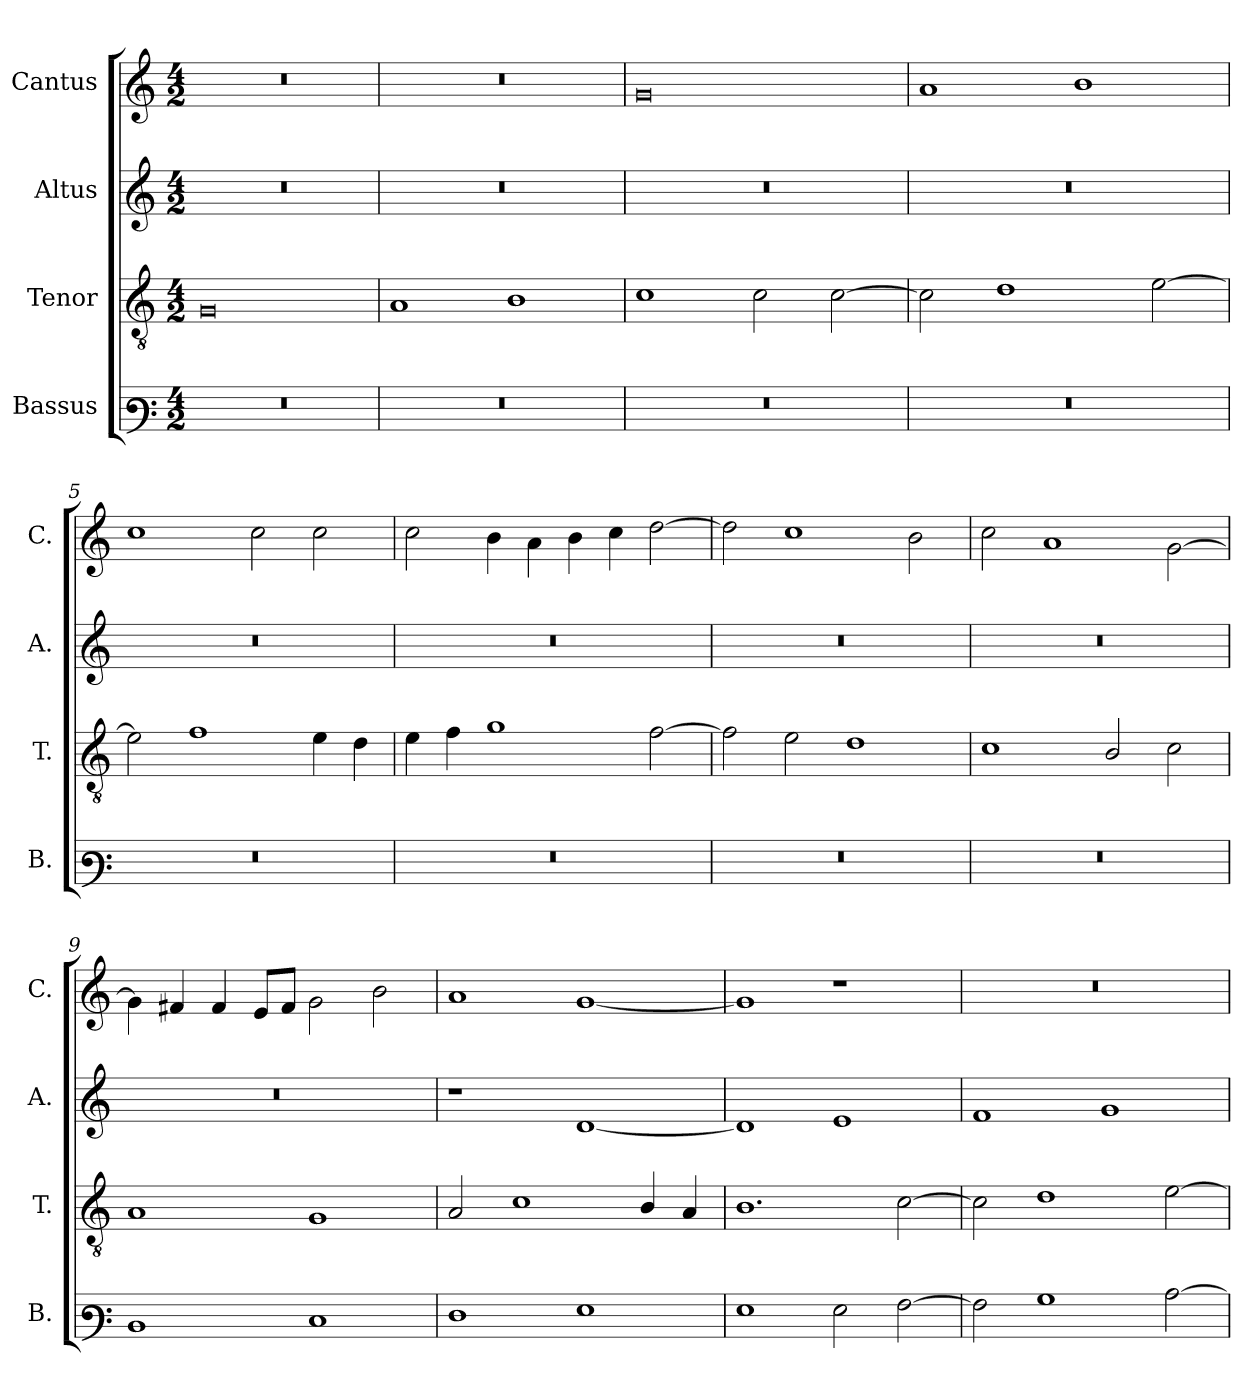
**kern	**kern	**kern	**kern
*part4	*part3	*part2	*part1
*staff4	*staff3	*staff2	*staff1
*I"Bassus	*I"Tenor	*I"Altus	*I"Cantus
*I'B.	*I'T.	*I'A.	*I'C.
*clefF3	*clefGv2	*clefG2	*clefG2
*k[]	*k[]	*k[]	*k[]
*M4/2	*M4/2	*M4/2	*M4/2
=1	=1	=1	=1
0r	0G	0r	0r
=2	=2	=2	=2
0r	1A	0r	0r
.	1B	.	.
=3	=3	=3	=3
0r	1c	0r	0g
.	2c\	.	.
.	[2c\	.	.
=4	=4	=4	=4
0r	2c\]	0r	1a
.	1d	.	.
.	.	.	1b
.	[2e\	.	.
=5	=5	=5	=5
0r	2e\]	0r	1cc
.	1f	.	.
.	.	.	2cc\
.	4e\	.	2cc\
.	4d\	.	.
=6	=6	=6	=6
0r	4e\	0r	2cc\
.	4f\	.	.
.	1g	.	4b\
.	.	.	4a\
.	.	.	4b\
.	.	.	4cc\
.	[2f\	.	[2dd\
!!LO:LB:g=z
=7	=7	=7	=7
0r	2f\]	0r	2dd\]
.	2e\	.	1cc
.	1d	.	.
.	.	.	2b\
=8	=8	=8	=8
0r	1c	0r	2cc\
.	.	.	1a
.	2B/	.	.
.	2c\	.	[2g\
=9	=9	=9	=9
1D	1A	0r	4g\]
.	.	.	4f#X/
.	.	.	4f#/
.	.	.	8e/L
.	.	.	8f#/J
1E	1G	.	2g\
.	.	.	2b\
=10	=10	=10	=10
1F	2A/	1r	1a
.	1c	.	.
1G	.	[1d	[1g
.	4B/	.	.
.	4A/	.	.
=11	=11	=11	=11
1G	1.B	1d]	1g]
2G\	.	1e	1r
[2A\	[2c\	.	.
=12	=12	=12	=12
2A\]	2c\]	1f	0r
1B	1d	.	.
.	.	1g	.
[2c\	[2e\	.	.
=	=	=	=
*-	*-	*-	*-
